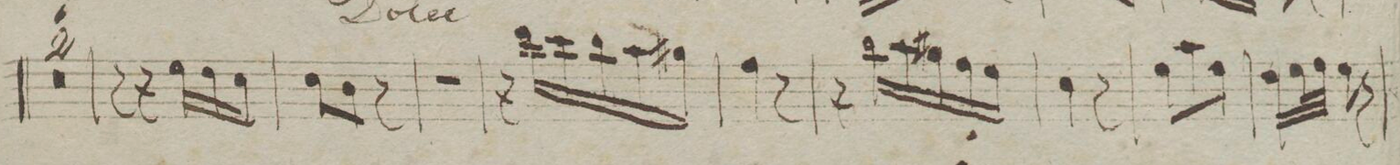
**kern	**dynam
*I"Clarinetto 1mo in B.	*
*clefG2	*
*k[b-e-]	*
*M3/8	*
2.r	.
=77	=77
=78	=78
8r	.
16r	.
16dd\LL	.
16cc\	.
16b-\JJ	.
=79	=79
8b-\L	.
8a\J	.
8r	.
=80	=80
4.r	.
=81	=81
16r	.
16ccc\LL	.
16bb-\	.
16aa\	.
16gg\	.
16ff#X\JJ	.
=82	=82
4ee-\	.
8r	.
=83	=83
16r	.
16aa\LL	.
16gg\	.
16ff#X\	.
16ee-\	.
16dd\JJ	.
=84	=84
4b-\	.
8r	.
=85	=85
8dd\L	.
8gg\	.
8dd\J	.
=86	=86
16cc\LL	.
32dd\L	.
32ee-\JJJ	.
8dd\	.
8r	.
=87	=87
*-	*-
